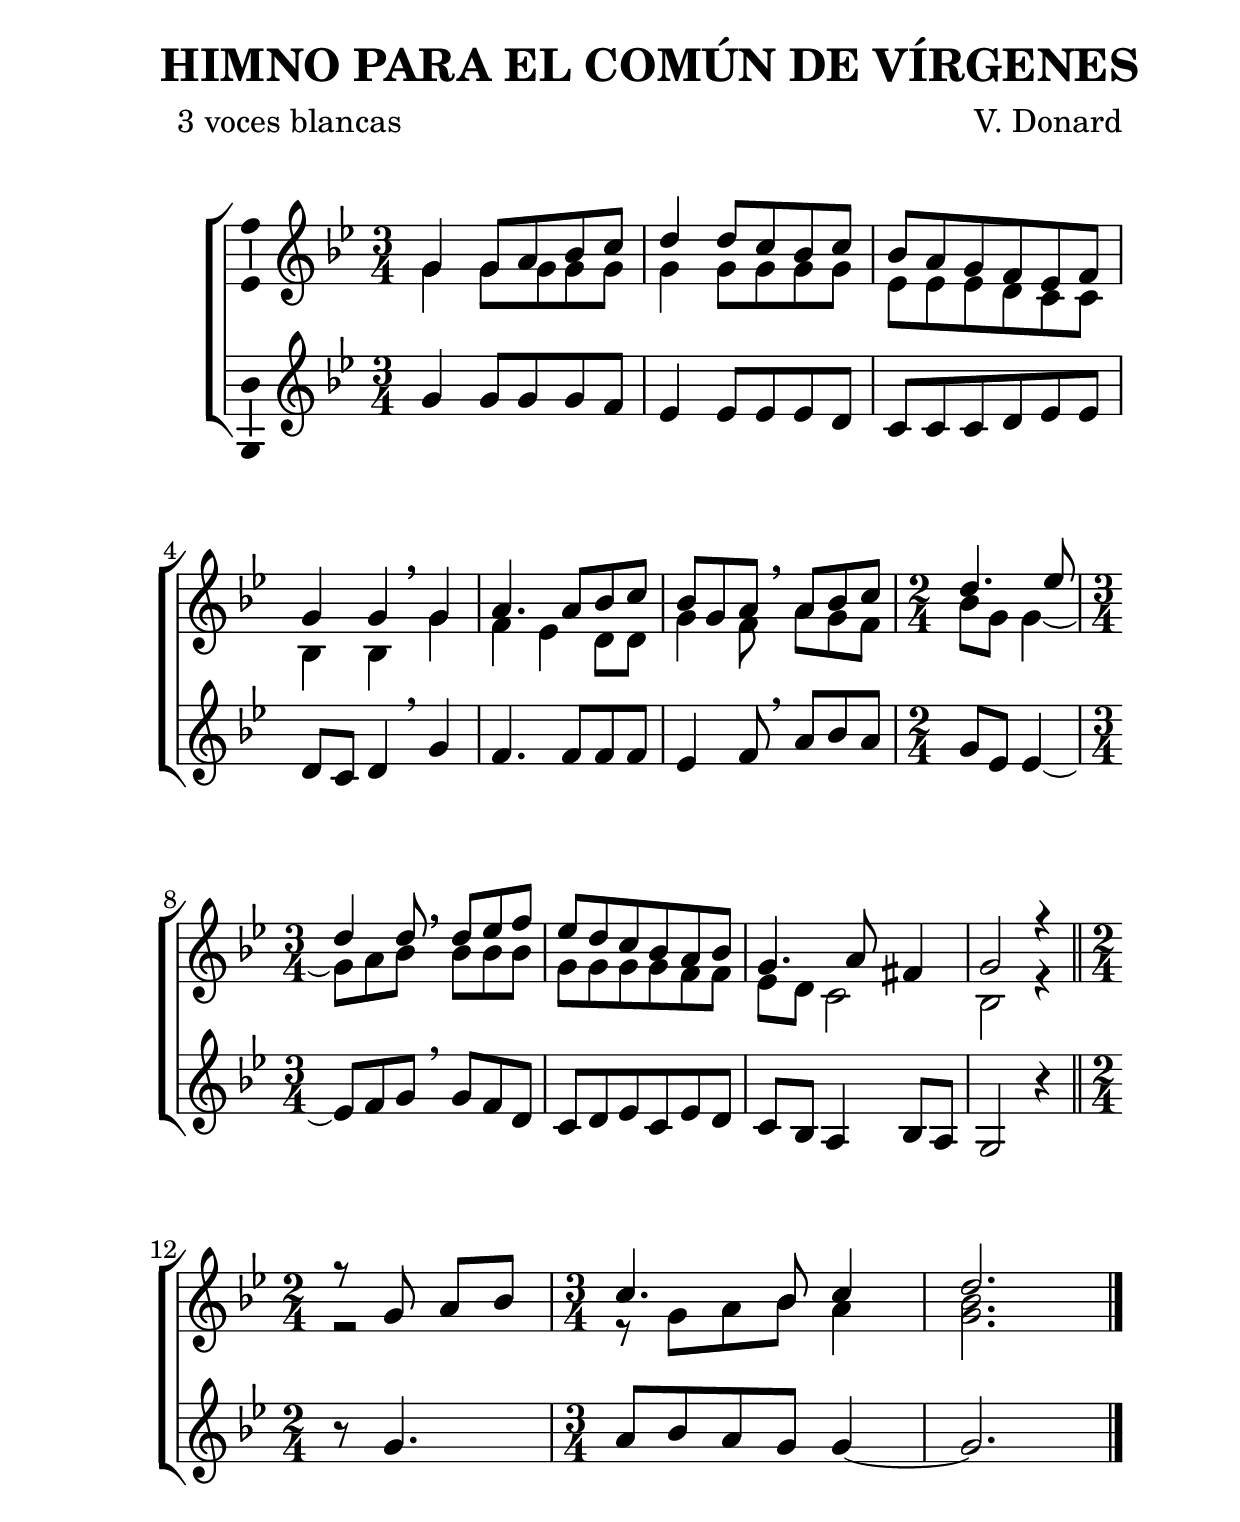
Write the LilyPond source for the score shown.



%versión de lilypond para la que se ha escrito esta partitura:
\version "2.16.0"

	%Tamaño papel
	#(set-default-paper-size "a4")
	%Tamaño partitura
	#(set-global-staff-size 28)
	%No responde al pulsar sobre una nota
	#(ly:set-option 'point-and-click #f)

%parámetros del encabezamiento:
\header {
	%title = "HIMNO PARA EL COMÚN DE VÍRGENES"
	title = \markup{\fontsize #-1 "HIMNO PARA EL COMÚN DE VÍRGENES"}
	subtitle = ""
	composer = "V. Donard"
	poet = "3 voces blancas"
	meter = ""
	arranger = ""
%	tagline="Monasterio de la Madre de Dios. Buenafuente del Sistal."
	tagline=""
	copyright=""
	}

%parámetros asociados al papel:
\paper  {
	oddHeaderMarkup = \markup {\fill-line { \on-the-fly #not-first-page \fromproperty #'header:title \on-the-fly #not-first-page \fromproperty #'header:composer }}
	evenHeaderMarkup = \markup {\fill-line { \fromproperty #'header:composer \fromproperty #'header:title }}
	#(set-paper-size "a4")
	print-page-number = ##f
	first-page-number = 1
	print-first-page-number = ##f
%	head-separation = 3.0 \cm
	top-margin = 2.0 \cm
	bottom-margin = 0.0\cm
%%%	bottom-margin = -2.0\cm
	left-margin = 3.0 \cm
	line-width = 16.0 \cm
	indent = 8\mm
	interscoreline = 2.\mm
	between-system-space = 15\mm
%	para que las partituras no llenen la hoja:
	ragged-bottom = ##t
%	idem para la última hoja:
	ragged-last-bottom = ##f
%	para que las partituras llenen el ancho del papel:
	ragged-last = ##f
	after-title-space = 2.5 \cm
%page-count=1
%system-count=6

	%Flexible Vertical Spacing
%	markup-markup-spacing =
%	#'((basic-distance . 15) (minimum-distance . 15) (padding . 3))
	markup-system-spacing =
	#'((basic-distance . 15) (minimum-distance . 15) (padding . 3))
	system-system-spacing =
	#'((basic-distance . 15) (minimum-distance . 15) (padding . 3))
	score-system-spacing =
	#'((basic-distance . 15) (minimum-distance . 15) (padding . 5))
%	top-system-spacing = % header
%	#'((basic-distance . 8) (minimum-distance . 0) (padding . 0))
%	top-markup-spacing =
%	#'((basic-distance . 20) (minimum-distance . 20) (padding . 0))
	last-bottom-spacing = % footer
	#'((basic-distance . 5) (minimum-distance . 5) (padding . 0))
%	score-markup-spacing =
%	#'((basic-distance . 16) (minimum-distance . 13) (padding . 0))

	}


%parámetros que afectan a toda la partitura:
global =  {
	%clave de sol (G):
	\clef G
	%armadura:
%%%	\transpose a b
	\key bes \major
	\tempo 4=75
	\set Score.tempoHideNote = ##t
	}


melodia =
%%%	\transpose a b
{
	\relative c'' {

<<
{
\voiceOne
\stemUp

\time 3/4
g4 g8 a bes c
d4 d8 c bes c
bes8 a g f ees f
g4 g \breathe g
a4. a8 bes c
bes8 g a \breathe a bes c

\time 2/4
d4. ees8

\time 3/4
d4 d8 \breathe d ees f
ees8 d c bes a bes
g4. a8 fis4
g2 r4

\bar "||"

\break

\time 2/4
r8 g8 a bes

\time 3/4
c4. bes8 c4
d2.

}
\new Voice {
\voiceTwo
\stemDown

\time 3/4
g,4 g8 g g g
g4 g8 g g g
ees8 ees ees d c c
bes4 bes \breathe g'
f4 ees d8 d
g4 f8 \breathe a g f

\time 2/4
bes8 g g4~

\time 3/4
g8 a bes \breathe bes bes bes
g8 g g g f f
ees8 d c2
bes2 r4

\bar "||"
\time 2/4
r2

\time 3/4
r8 g'8 a bes a4
<g bes>2.

}
>>

\bar "|."
}
}

melodiaacom =
%%%	\transpose a b
{
	\relative c'' {

\time 3/4
g4 g8 g g f
ees4 ees8 ees ees d
c8 c c d ees ees
d8 c d4 \breathe g
f4. f8 f f
ees4 f8 \breathe a bes a

\time 2/4
g8 ees ees4~

\time 3/4
ees8 f g \breathe g f d
c8 d ees c ees d
c8 bes a4 bes8 a
g2 r4

\bar "||"
\time 2/4
r8 g'4.

\time 3/4
a8 bes a g g4~
g2.

\bar "|."
}
}


textouno = \lyricmode {
\set stanza =#"1. " Es -- ta mu -- jer no qui -- so
to -- mar va -- rón ni dar -- le su ter -- nu -- ra,
se -- lló su com -- pro -- mi -- _ so
con o -- tro~a -- mor que du -- ra
so -- bre~el a -- mor de to -- da cri -- a -- tu -- _ _ ra.
	}

textodos = \lyricmode {
\set stanza =#"2. " Y tan -- to se~a -- pre -- su -- ra
a za -- ga de la hue -- lla del A -- ma -- do,
que~en él se trans -- fi -- gu -- _ ra,
y~el cuer -- po~a -- no -- na -- da -- do
y~es -- tá por el a -- mor re -- su -- ci -- ta -- _ _ do.
	}

textotres = \lyricmode {
\set stanza =#"3. " A -- quí la~I -- gle -- sia can -- ta
la con -- di -- ción fu -- tu -- ra de la~his -- to -- ria,
y~el cuer -- po se~a -- de -- lan -- _ ta
en es -- ta~hu -- mil -- de glo -- ria
a la con -- su -- ma -- ción de su vic -- to -- _ _ ria.
	}

textocuatro = \lyricmode {
\set stanza =#"4. " Mi -- rad los re -- go -- ci -- jos
de la que por es -- té -- ril so -- llo -- za -- ba,
y se lle -- nó de hi -- _ jos
por -- que~el Se -- ñor mi -- ra -- ba
la pe -- que -- ñez hu -- mil -- de de su~es -- cla -- _ _ va.
A -- _ _ _ _ _ mén.
	}

textocinco = \lyricmode {
\skip1 \skip1 \skip1 \skip1 \skip1
\skip1 \skip1 \skip1 \skip1 \skip1
\skip1 \skip1 \skip1 \skip1 \skip1
\skip1 \skip1 \skip1 \skip1 \skip1
\skip1 \skip1 \skip1 \skip1 \skip1
\skip1 \skip1 \skip1 \skip1 \skip1
\skip1 \skip1 \skip1 \skip1 \skip1
\skip1 \skip1 \skip1 \skip1 \skip1
\skip1 \skip1 \skip1 \skip1 \skip1
\skip1 \skip1 \skip1 \skip1
%%%\set stanza =#"4. " 
A -- mén, a -- _ _ mén. __
	}


vozStaff = \context Voice = vozStaff
\with {\consists "Ambitus_engraver"}
<<
	\set Staff.instrumentName = ""
	\set Staff.shortInstrumentName = ""
	\set Staff.midiInstrument = #"acoustic grand"
	\set Staff.midiMinimumVolume = #0.7
	\set Staff.midiMaximumVolume = #0.9
	\global
	\melodia
	>>

vozacomStaff = \context Voice = vozacomStaff
\with {\consists "Ambitus_engraver"}
<<
	\set Staff.instrumentName = ""
	\set Staff.shortInstrumentName = ""
	\set Staff.midiInstrument = #"violin"
	\set Staff.midiMinimumVolume = #0.7
	\set Staff.midiMaximumVolume = #0.9
	\global
	\melodiaacom
	>>

textounoStaff = \context Lyrics = textounoStaff <<
%	\set vocalName =#"1. "
	\set shortVocalName =#"1. "
	\lyricsto vozStaff \textouno
	>>

textodosStaff = \context Lyrics = textodosStaff <<
%	\set vocalName =#"2. "
	\set shortVocalName =#"2. "
	\lyricsto vozStaff \textodos
	>>

textotresStaff = \context Lyrics = textotresStaff <<
%	\set vocalName =#"3. "
	\set shortVocalName =#"3. "
	\lyricsto vozStaff \textotres
	>>

textocuatroStaff = \context Lyrics = textocuatroStaff <<
%	\set vocalName =#"4. "
	\set shortVocalName =#"4. "
	\lyricsto vozStaff \textocuatro
	>>

textocincoStaff = \context Lyrics = textocincoStaff <<
%	\set vocalName =#"4. "
	\set shortVocalName =#"4. "
	\lyricsto vozacomStaff \textocinco
	>>


\book {
	\score {
		\context ChoirStaff {
%			\override StaffGroup.SystemStartBracket #'collapse-height = #1
%			\override Score.SystemStartBar #'collapse-height = #1
			<<
			\vozStaff
			\textounoStaff
			\textodosStaff
			\textotresStaff
			\textocuatroStaff
			\vozacomStaff
			\textocincoStaff
			>>
		}
		\layout {
	    		\context {
				\Lyrics
				%\override LyricText #'font-size = #2
				}
	   		\context {
				\Score
				%\override StaffSymbol #'staff-space = #(magstep +3)
%%%				\override InstrumentName #'X-offset = #1.5
				\override InstrumentName #'X-offset = #3.5
				\override InstrumentName #'font-series = #'bold
				}
%%%			\context {
%%%				\Staff
%%%				\remove "Time_signature_engraver"
%%%				\override BarLine #'transparent = ##t
%%%				}
			}
		}
	\score {
		\context ChoirStaff {
			\override StaffGroup.SystemStartBracket #'collapse-height = #1
			\override Score.SystemStartBar #'collapse-height = #1
			<<
			\vozStaff
			\vozacomStaff
			>>
		}
		\midi {
	  		\context {
	  			\Score
				tempoWholesPerMinute = #(ly:make-moment 70 4)
				}
			}
		}
}


